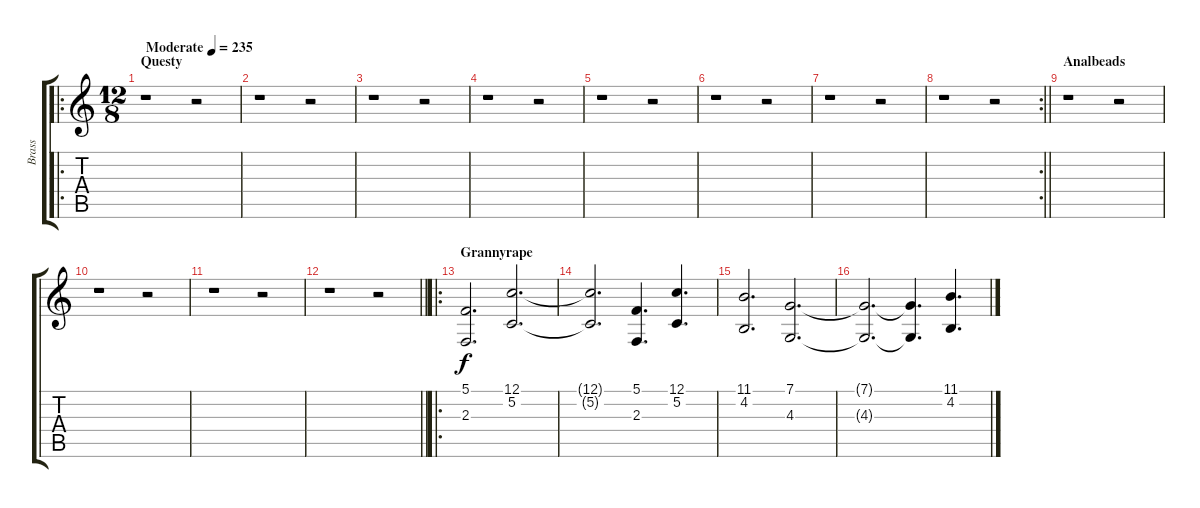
\track ("Brass" "Brass") {instrument brasssection}
\staff {score tabs}
\tuning (C4 G3 Eb3 Bb2 F2 C2) {hide}
\ro
\ts (12 8)
\section ("" "Questy")
\tempo (235 "Moderate")
\clef g2
\ks c
r.1{dy f instrument brasssection} r.2 |
r.1 r.2 |
r.1 r.2 |
r.1 r.2 |
r.1 r.2 |
r.1 r.2 |
r.1 r.2 |
\rc 2
\barLineRight lightlight
r.1 r.2 |
\section ("" "Analbeads")
r.1 r.2 |
r.1 r.2 |
r.1 r.2 |
\barLineRight lightlight
r.1 r.2 |
\ro
\section ("" "Grannyrape")
(5.1 2.3).2{d} (12.1 5.2).2{d} |
(12.1{t} 5.2{t}).2{d} (5.1 2.3).4{d} (12.1 5.2).4{d} |
(11.1 4.2).2{d} (7.1 4.3).2{d} |
(7.1{t} 4.3{t}).2{d} (7.1{t} 4.3{t}).4{d} (11.1 4.2).4{d}
